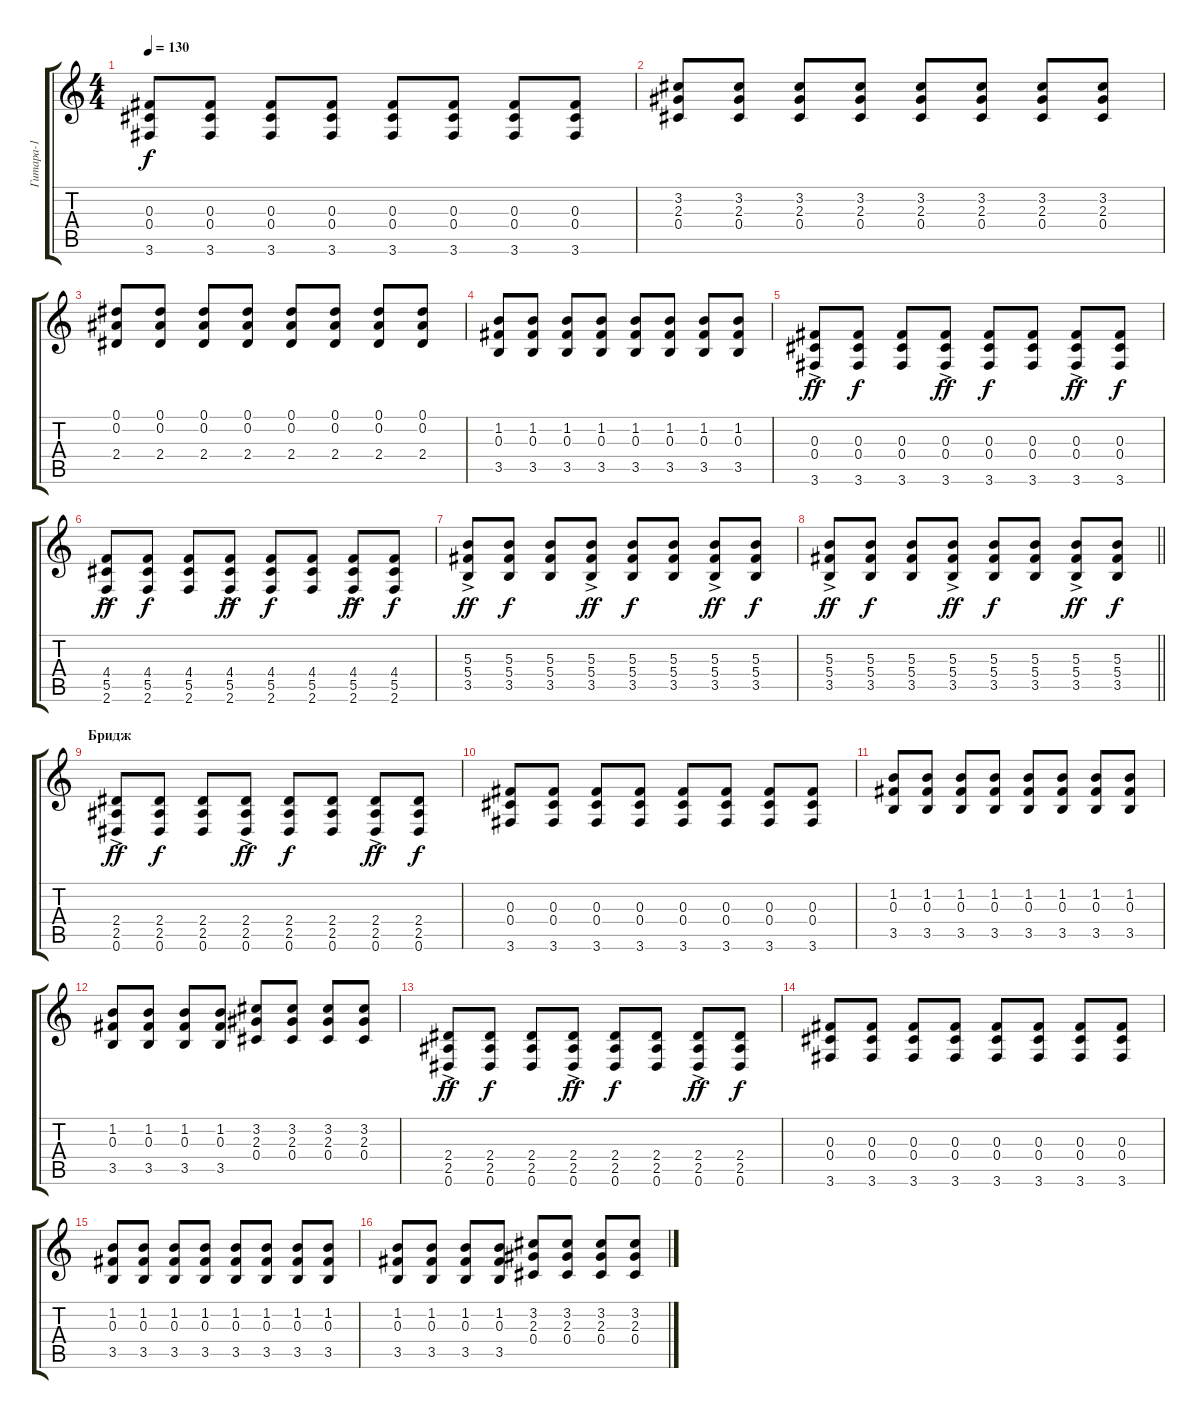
\track ("Гитара-1" "Гитара-1") {instrument electricguitarclean}
\staff {score tabs}
\tuning (Eb4 Bb3 Gb3 Db3 Ab2 Eb2) {hide}
\ts (4 4)
\tempo 130
\clef g2
\ks c
(0.3 0.4 3.6).8{dy f} (0.3 0.4 3.6).8 (0.3 0.4 3.6).8 (0.3 0.4 3.6).8 (0.3 0.4 3.6).8 (0.3 0.4 3.6).8 (0.3 0.4 3.6).8 (0.3 0.4 3.6).8 |
(3.2 2.3 0.4).8 (3.2 2.3 0.4).8 (3.2 2.3 0.4).8 (3.2 2.3 0.4).8 (3.2 2.3 0.4).8 (3.2 2.3 0.4).8 (3.2 2.3 0.4).8 (3.2 2.3 0.4).8 |
(0.1 0.2 2.4).8 (0.1 0.2 2.4).8 (0.1 0.2 2.4).8 (0.1 0.2 2.4).8 (0.1 0.2 2.4).8 (0.1 0.2 2.4).8 (0.1 0.2 2.4).8 (0.1 0.2 2.4).8 |
(1.2 0.3 3.5).8 (1.2 0.3 3.5).8 (1.2 0.3 3.5).8 (1.2 0.3 3.5).8 (1.2 0.3 3.5).8 (1.2 0.3 3.5).8 (1.2 0.3 3.5).8 (1.2 0.3 3.5).8 |
(0.3{ac} 0.4{ac} 3.6{ac}).8{dy ff} (0.3 0.4 3.6).8{dy f} (0.3 0.4 3.6).8 (0.3{ac} 0.4{ac} 3.6{ac}).8{dy ff} (0.3 0.4 3.6).8{dy f} (0.3 0.4 3.6).8 (0.3{ac} 0.4{ac} 3.6{ac}).8{dy ff} (0.3 0.4 3.6).8{dy f} |
(4.4{ac} 5.5{ac} 2.6{ac}).8{dy ff} (4.4 5.5 2.6).8{dy f} (4.4 5.5 2.6).8 (4.4{ac} 5.5{ac} 2.6{ac}).8{dy ff} (4.4 5.5 2.6).8{dy f} (4.4 5.5 2.6).8 (4.4{ac} 5.5{ac} 2.6{ac}).8{dy ff} (4.4 5.5 2.6).8{dy f} |
(5.3{ac} 5.4{ac} 3.5{ac}).8{dy ff} (5.3 5.4 3.5).8{dy f} (5.3 5.4 3.5).8 (5.3{ac} 5.4{ac} 3.5{ac}).8{dy ff} (5.3 5.4 3.5).8{dy f} (5.3 5.4 3.5).8 (5.3{ac} 5.4{ac} 3.5{ac}).8{dy ff} (5.3 5.4 3.5).8{dy f} |
\barLineRight lightlight
(5.3{ac} 5.4{ac} 3.5{ac}).8{dy ff} (5.3 5.4 3.5).8{dy f} (5.3 5.4 3.5).8 (5.3{ac} 5.4{ac} 3.5{ac}).8{dy ff} (5.3 5.4 3.5).8{dy f} (5.3 5.4 3.5).8 (5.3{ac} 5.4{ac} 3.5{ac}).8{dy ff} (5.3 5.4 3.5).8{dy f} |
\section ("" "Бридж")
(2.4{ac} 2.5 0.6).8{dy ff} (2.4 2.5 0.6).8{dy f} (2.4 2.5 0.6).8 (2.4{ac} 2.5 0.6).8{dy ff} (2.4 2.5 0.6).8{dy f} (2.4 2.5 0.6).8 (2.4{ac} 2.5 0.6).8{dy ff} (2.4 2.5 0.6).8{dy f} |
(0.3 0.4 3.6).8 (0.3 0.4 3.6).8 (0.3 0.4 3.6).8 (0.3 0.4 3.6).8 (0.3 0.4 3.6).8 (0.3 0.4 3.6).8 (0.3 0.4 3.6).8 (0.3 0.4 3.6).8 |
(1.2 0.3 3.5).8 (1.2 0.3 3.5).8 (1.2 0.3 3.5).8 (1.2 0.3 3.5).8 (1.2 0.3 3.5).8 (1.2 0.3 3.5).8 (1.2 0.3 3.5).8 (1.2 0.3 3.5).8 |
(1.2 0.3 3.5).8 (1.2 0.3 3.5).8 (1.2 0.3 3.5).8 (1.2 0.3 3.5).8 (3.2 2.3 0.4).8 (3.2 2.3 0.4).8 (3.2 2.3 0.4).8 (3.2 2.3 0.4).8 |
(2.4{ac} 2.5 0.6).8{dy ff} (2.4 2.5 0.6).8{dy f} (2.4 2.5 0.6).8 (2.4{ac} 2.5 0.6).8{dy ff} (2.4 2.5 0.6).8{dy f} (2.4 2.5 0.6).8 (2.4{ac} 2.5 0.6).8{dy ff} (2.4 2.5 0.6).8{dy f} |
(0.3 0.4 3.6).8 (0.3 0.4 3.6).8 (0.3 0.4 3.6).8 (0.3 0.4 3.6).8 (0.3 0.4 3.6).8 (0.3 0.4 3.6).8 (0.3 0.4 3.6).8 (0.3 0.4 3.6).8 |
(1.2 0.3 3.5).8 (1.2 0.3 3.5).8 (1.2 0.3 3.5).8 (1.2 0.3 3.5).8 (1.2 0.3 3.5).8 (1.2 0.3 3.5).8 (1.2 0.3 3.5).8 (1.2 0.3 3.5).8 |
(1.2 0.3 3.5).8 (1.2 0.3 3.5).8 (1.2 0.3 3.5).8 (1.2 0.3 3.5).8 (3.2 2.3 0.4).8 (3.2 2.3 0.4).8 (3.2 2.3 0.4).8 (3.2 2.3 0.4).8
